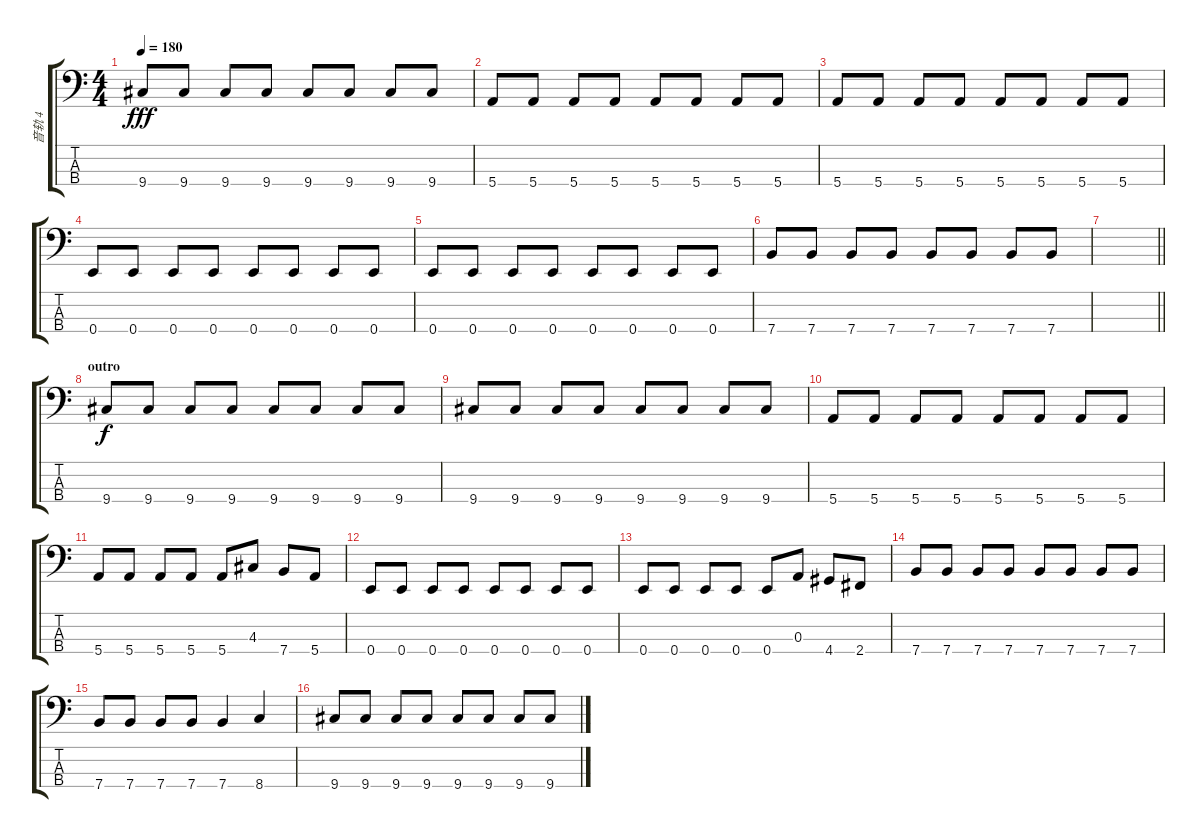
\track ("音轨 4" "音轨 4") {instrument electricbasspick}
\staff {score tabs}
\tuning (G2 D2 A1 E1) {hide}
\ts (4 4)
\tempo 180
\clef f4
\ks c
9.4.8{dy fff} 9.4.8 9.4.8 9.4.8 9.4.8 9.4.8 9.4.8 9.4.8 |
5.4.8 5.4.8 5.4.8 5.4.8 5.4.8 5.4.8 5.4.8 5.4.8 |
5.4.8 5.4.8 5.4.8 5.4.8 5.4.8 5.4.8 5.4.8 5.4.8 |
0.4.8 0.4.8 0.4.8 0.4.8 0.4.8 0.4.8 0.4.8 0.4.8 |
0.4.8 0.4.8 0.4.8 0.4.8 0.4.8 0.4.8 0.4.8 0.4.8 |
7.4.8 7.4.8 7.4.8 7.4.8 7.4.8 7.4.8 7.4.8 7.4.8 |
\barLineRight lightlight
|
\section ("" "outro")
9.4.8{dy f} 9.4.8 9.4.8 9.4.8 9.4.8 9.4.8 9.4.8 9.4.8 |
9.4.8 9.4.8 9.4.8 9.4.8 9.4.8 9.4.8 9.4.8 9.4.8 |
5.4.8 5.4.8 5.4.8 5.4.8 5.4.8 5.4.8 5.4.8 5.4.8 |
5.4.8 5.4.8 5.4.8 5.4.8 5.4.8 4.3.8 7.4.8 5.4.8 |
0.4.8 0.4.8 0.4.8 0.4.8 0.4.8 0.4.8 0.4.8 0.4.8 |
0.4.8 0.4.8 0.4.8 0.4.8 0.4.8 0.3.8 4.4.8 2.4.8 |
7.4.8 7.4.8 7.4.8 7.4.8 7.4.8 7.4.8 7.4.8 7.4.8 |
7.4.8 7.4.8 7.4.8 7.4.8 7.4.4 8.4.4 |
9.4.8 9.4.8 9.4.8 9.4.8 9.4.8 9.4.8 9.4.8 9.4.8
